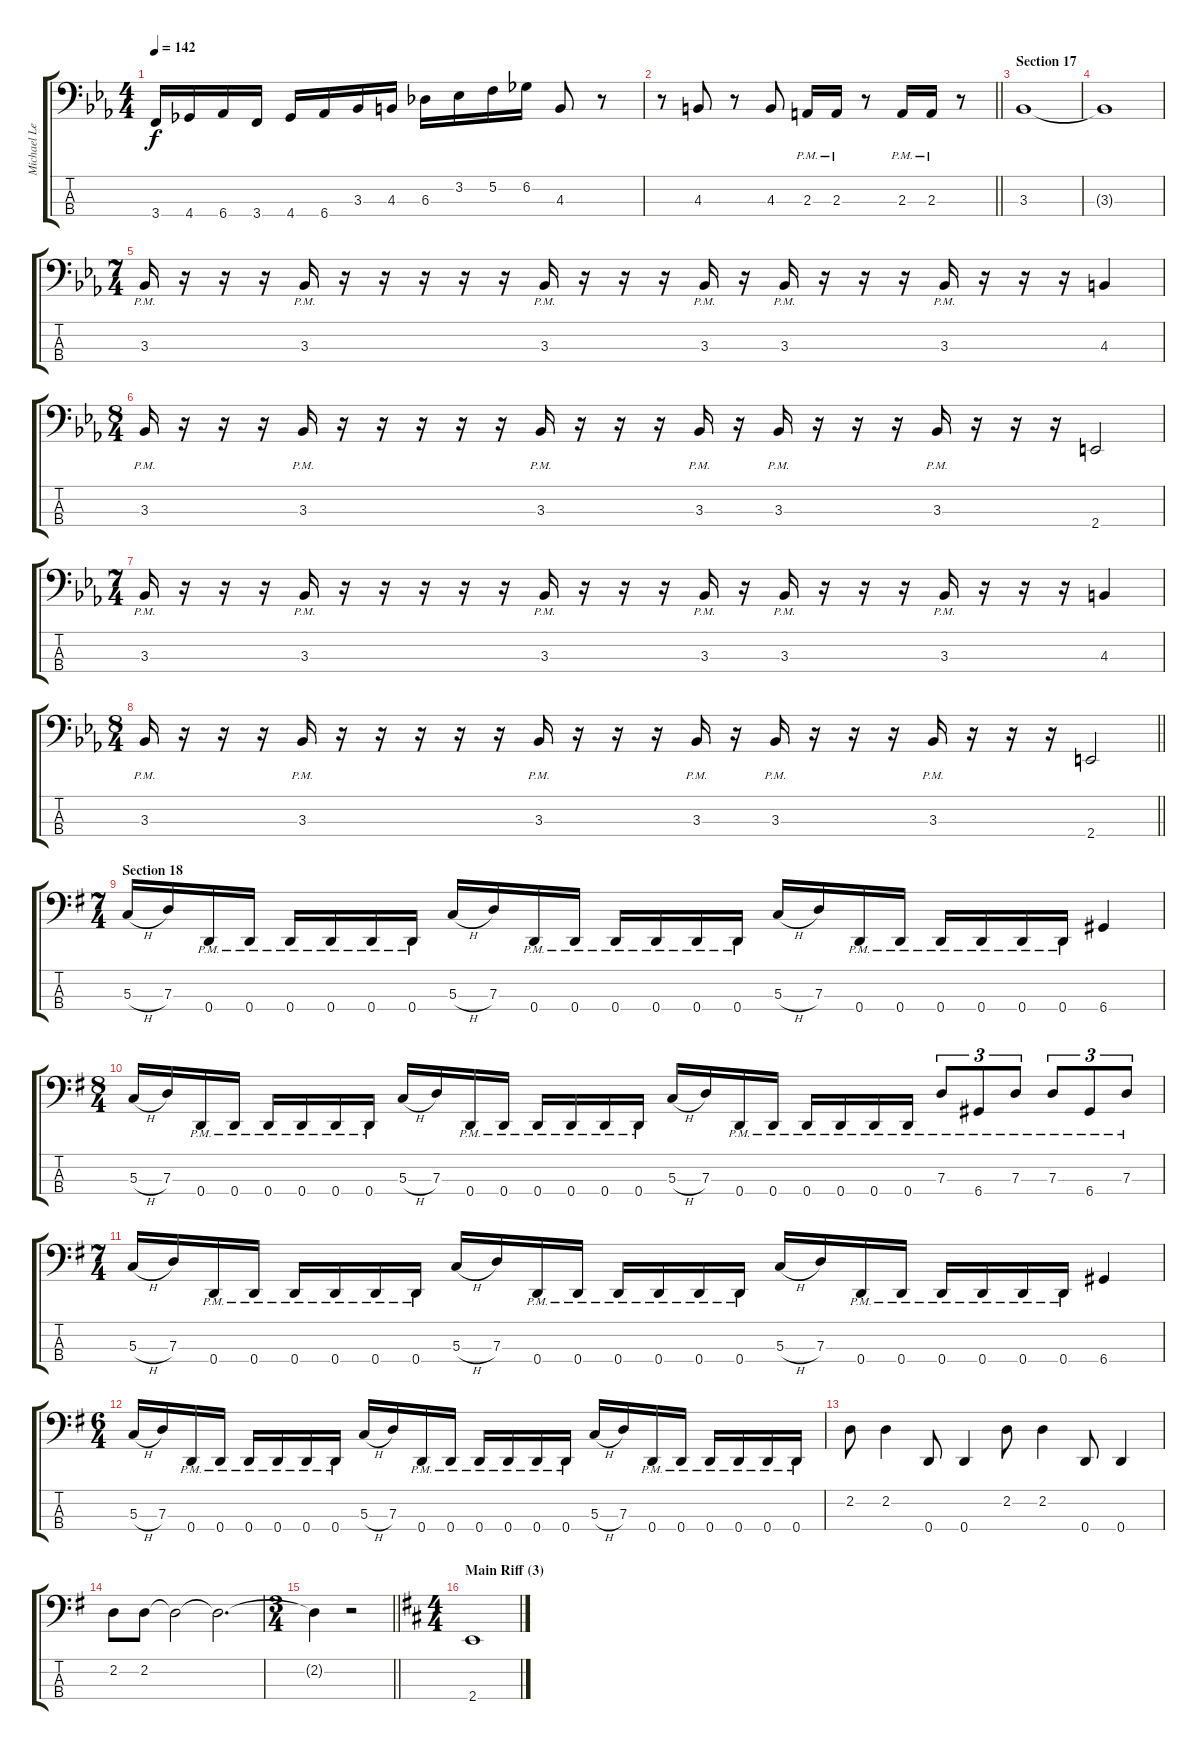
\track ("Michael Lepond (bass)" "Michael Le") {instrument electricbassfinger}
\staff {score tabs}
\tuning (F2 C2 G1 D1) {hide}
\ts (4 4)
\tempo 142
\clef f4
\ks cminor
3.4.16{dy f} 4.4.16 6.4.16 3.4.16 4.4.16 6.4.16 3.3.16 4.3.16 6.3.16 3.2.16 5.2.16 6.2.16 4.3.8 r.8 |
\barLineRight lightlight
r.8 4.3.8 r.8 4.3.8 2.3{pm}.16 2.3{pm}.16 r.8 2.3{pm}.16 2.3{pm}.16 r.8 |
\section ("" "Section 17")
3.3.1 |
3.3{t}.1 |
\ts (7 4)
3.3{pm}.16 r.16 r.16 r.16 3.3{pm}.16 r.16 r.16 r.16 r.16 r.16 3.3{pm}.16 r.16 r.16 r.16 3.3{pm}.16 r.16 3.3{pm}.16 r.16 r.16 r.16 3.3{pm}.16 r.16 r.16 r.16 4.3.4 |
\ts (8 4)
3.3{pm}.16 r.16 r.16 r.16 3.3{pm}.16 r.16 r.16 r.16 r.16 r.16 3.3{pm}.16 r.16 r.16 r.16 3.3{pm}.16 r.16 3.3{pm}.16 r.16 r.16 r.16 3.3{pm}.16 r.16 r.16 r.16 2.4.2 |
\ts (7 4)
3.3{pm}.16 r.16 r.16 r.16 3.3{pm}.16 r.16 r.16 r.16 r.16 r.16 3.3{pm}.16 r.16 r.16 r.16 3.3{pm}.16 r.16 3.3{pm}.16 r.16 r.16 r.16 3.3{pm}.16 r.16 r.16 r.16 4.3.4 |
\ts (8 4)
\barLineRight lightlight
3.3{pm}.16 r.16 r.16 r.16 3.3{pm}.16 r.16 r.16 r.16 r.16 r.16 3.3{pm}.16 r.16 r.16 r.16 3.3{pm}.16 r.16 3.3{pm}.16 r.16 r.16 r.16 3.3{pm}.16 r.16 r.16 r.16 2.4.2 |
\ts (7 4)
\section ("" "Section 18")
\ks eminor
5.3{h}.16 7.3.16 0.4{pm}.16 0.4{pm}.16 0.4{pm}.16 0.4{pm}.16 0.4{pm}.16 0.4{pm}.16 5.3{h}.16 7.3.16 0.4{pm}.16 0.4{pm}.16 0.4{pm}.16 0.4{pm}.16 0.4{pm}.16 0.4{pm}.16 5.3{h}.16 7.3.16 0.4{pm}.16 0.4{pm}.16 0.4{pm}.16 0.4{pm}.16 0.4{pm}.16 0.4{pm}.16 6.4.4 |
\ts (8 4)
5.3{h}.16 7.3.16 0.4{pm}.16 0.4{pm}.16 0.4{pm}.16 0.4{pm}.16 0.4{pm}.16 0.4{pm}.16 5.3{h}.16 7.3.16 0.4{pm}.16 0.4{pm}.16 0.4{pm}.16 0.4{pm}.16 0.4{pm}.16 0.4{pm}.16 5.3{h}.16 7.3.16 0.4{pm}.16 0.4{pm}.16 0.4{pm}.16 0.4{pm}.16 0.4{pm}.16 0.4{pm}.16 7.3{pm}.8{tu (3 2)} 6.4{pm}.8{tu (3 2)} 7.3{pm}.8{tu (3 2)} 7.3{pm}.8{tu (3 2)} 6.4{pm}.8{tu (3 2)} 7.3{pm}.8{tu (3 2)} |
\ts (7 4)
5.3{h}.16 7.3.16 0.4{pm}.16 0.4{pm}.16 0.4{pm}.16 0.4{pm}.16 0.4{pm}.16 0.4{pm}.16 5.3{h}.16 7.3.16 0.4{pm}.16 0.4{pm}.16 0.4{pm}.16 0.4{pm}.16 0.4{pm}.16 0.4{pm}.16 5.3{h}.16 7.3.16 0.4{pm}.16 0.4{pm}.16 0.4{pm}.16 0.4{pm}.16 0.4{pm}.16 0.4{pm}.16 6.4.4 |
\ts (6 4)
5.3{h}.16 7.3.16 0.4{pm}.16 0.4{pm}.16 0.4{pm}.16 0.4{pm}.16 0.4{pm}.16 0.4{pm}.16 5.3{h}.16 7.3.16 0.4{pm}.16 0.4{pm}.16 0.4{pm}.16 0.4{pm}.16 0.4{pm}.16 0.4{pm}.16 5.3{h}.16 7.3.16 0.4{pm}.16 0.4{pm}.16 0.4{pm}.16 0.4{pm}.16 0.4{pm}.16 0.4{pm}.16 |
2.2.8 2.2.4 0.4.8 0.4.4 2.2.8 2.2.4 0.4.8 0.4.4 |
2.2.8 2.2.8 2.2{t}.2 2.2{t}.2{d} |
\ts (3 4)
\barLineRight lightlight
2.2{t}.4 r.2 |
\ts (4 4)
\section ("" "Main Riff (3)")
\ks bminor
2.4.1
